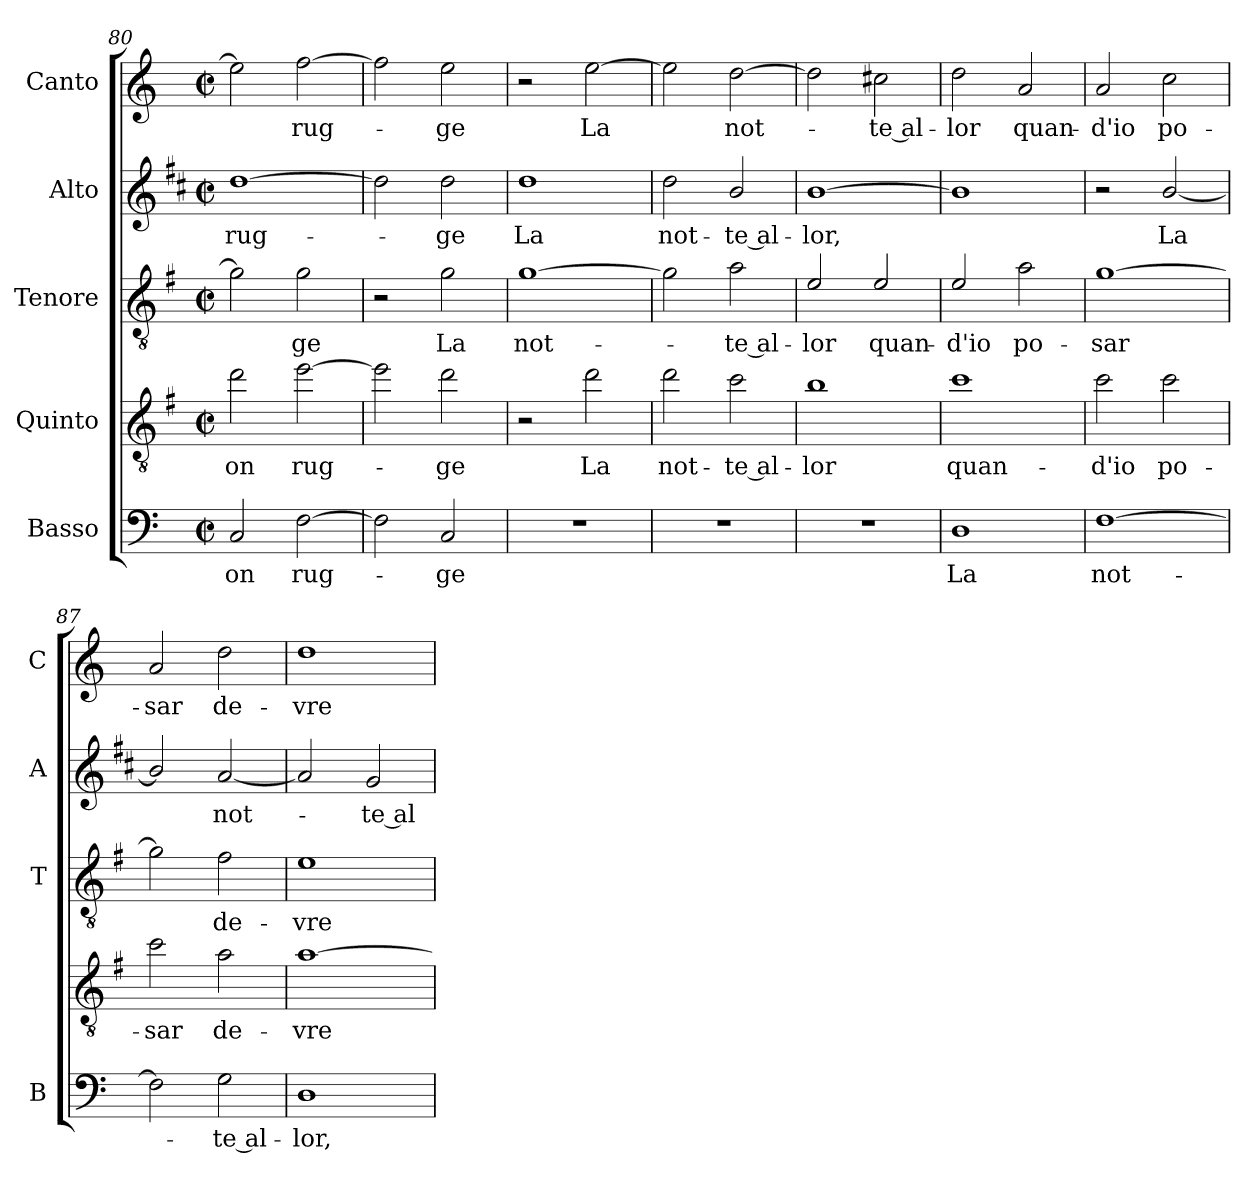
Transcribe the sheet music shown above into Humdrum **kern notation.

**kern	**text	**kern	**text	**kern	**text	**kern	**text	**kern	**text
*part5	*part5	*part4	*part4	*part3	*part3	*part2	*part2	*part1	*part1
*staff5	*staff5	*staff4	*staff4	*staff3	*staff3	*staff2	*staff2	*staff1	*staff1
*I"Basso	*	*I"Quinto	*	*I"Tenore	*	*I"Alto	*	*I"Canto	*
*I'B	*	*	*	*I'T	*	*I'A	*	*I'C	*
*clefF4	*	*clefGv2	*	*clefGv2	*	*clefG2	*	*clefG2	*
*	*	*ITrd4c7	*	*ITrd4c7	*	*ITrd1c2	*	*	*
*k[]	*	*k[]	*	*k[]	*	*k[]	*	*k[]	*
*C:	*	*C:	*	*C:	*	*C:	*	*C:	*
*M2/2	*	*M2/2	*	*M2/2	*	*M2/2	*	*M2/2	*
*met(c|)	*	*met(c|)	*	*met(c|)	*	*met(c|)	*	*met(c|)	*
=80	=80	=80	=80	=80	=80	=80	=80	=80	=80
!	!LO:LY:b	!	!	!	!	!	!	!	!
!	!	!	!LO:LY:b	!	!	!	!	!	!
!	!	!	!	!	!	!	!LO:LY:b	!	!
2C/	-on	2g\	-on	2c\]	.	[1cc	rug-	2ee\]	.
!	!LO:LY:b	!	!	!	!	!	!	!	!
!	!	!	!LO:LY:b	!	!	!	!	!	!
!	!	!	!	!	!LO:LY:b	!	!	!	!
!	!	!	!	!	!	!	!	!	!LO:LY:b
[2F\	rug-	[2a\	rug-	2c\	-ge	.	.	[2ff\	rug-
=81	=81	=81	=81	=81	=81	=81	=81	=81	=81
2F\]	.	2a\]	.	2r	.	2cc\]	.	2ff\]	.
!	!LO:LY:b	!	!	!	!	!	!	!	!
!	!	!	!LO:LY:b	!	!	!	!	!	!
!	!	!	!	!	!LO:LY:b	!	!	!	!
!	!	!	!	!	!	!	!LO:LY:b	!	!
!	!	!	!	!	!	!	!	!	!LO:LY:b
2C/	-ge	2g\	-ge	2c\	La	2cc\	-ge	2ee\	-ge
=82	=82	=82	=82	=82	=82	=82	=82	=82	=82
!	!	!	!	!	!LO:LY:b	!	!	!	!
!	!	!	!	!	!	!	!LO:LY:b	!	!
1r	.	2r	.	[1c	not-	1cc	La	2r	.
!	!	!	!LO:LY:b	!	!	!	!	!	!
!	!	!	!	!	!	!	!	!	!LO:LY:b
.	.	2g\	La	.	.	.	.	[2ee\	La
=83	=83	=83	=83	=83	=83	=83	=83	=83	=83
!	!	!	!LO:LY:b	!	!	!	!	!	!
!	!	!	!	!	!	!	!LO:LY:b	!	!
1r	.	2g\	not-	2c\]	.	2cc\	not-	2ee\]	.
!	!	!	!LO:LY:b	!	!	!	!	!	!
!	!	!	!	!	!LO:LY:b	!	!	!	!
!	!	!	!	!	!	!	!LO:LY:b	!	!
!	!	!	!	!	!	!	!	!	!LO:LY:b
.	.	2f\	-te al-	2d\	-te al-	2a/	-te al-	[2dd\	not-
!!LO:LB:g=z
=84	=84	=84	=84	=84	=84	=84	=84	=84	=84
!	!	!	!LO:LY:b	!	!	!	!	!	!
!	!	!	!	!	!LO:LY:b	!	!	!	!
!	!	!	!	!	!	!	!LO:LY:b	!	!
1r	.	1e	-lor	2A/	-lor	[1a	-lor,	2dd\]	.
!	!	!	!	!	!LO:LY:b	!	!	!	!
!	!	!	!	!	!	!	!	!	!LO:LY:b
.	.	.	.	2A/	quan-	.	.	2cc#X\	-te al-
=85	=85	=85	=85	=85	=85	=85	=85	=85	=85
!	!LO:LY:b	!	!	!	!	!	!	!	!
!	!	!	!LO:LY:b	!	!	!	!	!	!
!	!	!	!	!	!LO:LY:b	!	!	!	!
!	!	!	!	!	!	!	!	!	!LO:LY:b
1D	La	1f	quan-	2A/	-d'io	1a]	.	2dd\	-lor
!	!	!	!	!	!LO:LY:b	!	!	!	!
!	!	!	!	!	!	!	!	!	!LO:LY:b
.	.	.	.	2d\	po-	.	.	2a/	quan-
=86	=86	=86	=86	=86	=86	=86	=86	=86	=86
!	!LO:LY:b	!	!	!	!	!	!	!	!
!	!	!	!LO:LY:b	!	!	!	!	!	!
!	!	!	!	!	!LO:LY:b	!	!	!	!
!	!	!	!	!	!	!	!	!	!LO:LY:b
[1F	not-	2f\	-d'io	[1c	-sar	2r	.	2a/	-d'io
!	!	!	!LO:LY:b	!	!	!	!	!	!
!	!	!	!	!	!	!	!LO:LY:b	!	!
!	!	!	!	!	!	!	!	!	!LO:LY:b
.	.	2f\	po-	.	.	[2a/	La	2cc\	po-
=87	=87	=87	=87	=87	=87	=87	=87	=87	=87
!	!	!	!LO:LY:b	!	!	!	!	!	!
!	!	!	!	!	!	!	!	!	!LO:LY:b
2F\]	.	2f\	-sar	2c\]	.	2a/]	.	2a/	-sar
!	!LO:LY:b	!	!	!	!	!	!	!	!
!	!	!	!LO:LY:b	!	!	!	!	!	!
!	!	!	!	!	!LO:LY:b	!	!	!	!
!	!	!	!	!	!	!	!LO:LY:b	!	!
!	!	!	!	!	!	!	!	!	!LO:LY:b
2G\	-te al-	2d\	de-	2B\	de-	[2g/	not-	2dd\	de-
=88	=88	=88	=88	=88	=88	=88	=88	=88	=88
!	!LO:LY:b	!	!	!	!	!	!	!	!
!	!	!	!LO:LY:b	!	!	!	!	!	!
!	!	!	!	!	!LO:LY:b	!	!	!	!
!	!	!	!	!	!	!	!	!	!LO:LY:b
1D	-lor,	[1d	-vre-	1A	-vre-	2g/]	.	1dd	-vre-
!	!	!	!	!	!	!	!LO:LY:b	!	!
.	.	.	.	.	.	2f/	-te al-	.	.
=	=	=	=	=	=	=	=	=	=
*-	*-	*-	*-	*-	*-	*-	*-	*-	*-
